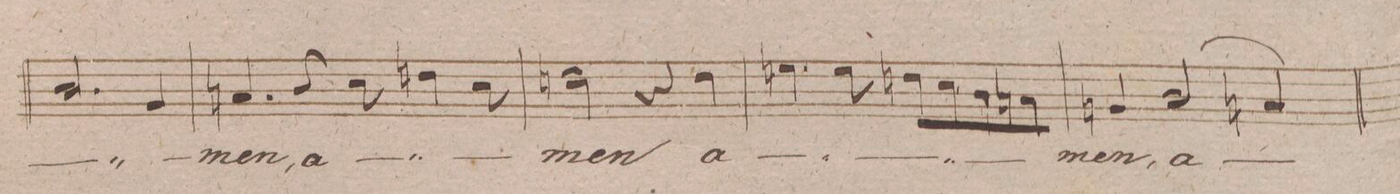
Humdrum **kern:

**kern	**text	**dynam
*I"Tenore.	*	*
*clefC4	*	*
*k[f#c#g#d#]	*	*
*met(c)	*	*
*M4/4	*	*
2.A/	.	.
4F#/	.	.
=244	=244	=244
4.Gn/	-men,	.
8A/	a-	.
8B\	.	.
4cn\	.	.
8B\	.	.
=245	=245	=245
2cn\	-men	.
4r	.	.
4c\	a-	.
=246	=246	=246
4.dn\	.	.
8d\	.	.
8cn\L	.	.
8B\	.	.
8A\	.	.
8Gn\J	.	.
=247	=247	=247
4Fn/	-men,	.
(>2A/	a-	.
4Gn/)	.	.
=248	=248	=248
*-	*-	*-
